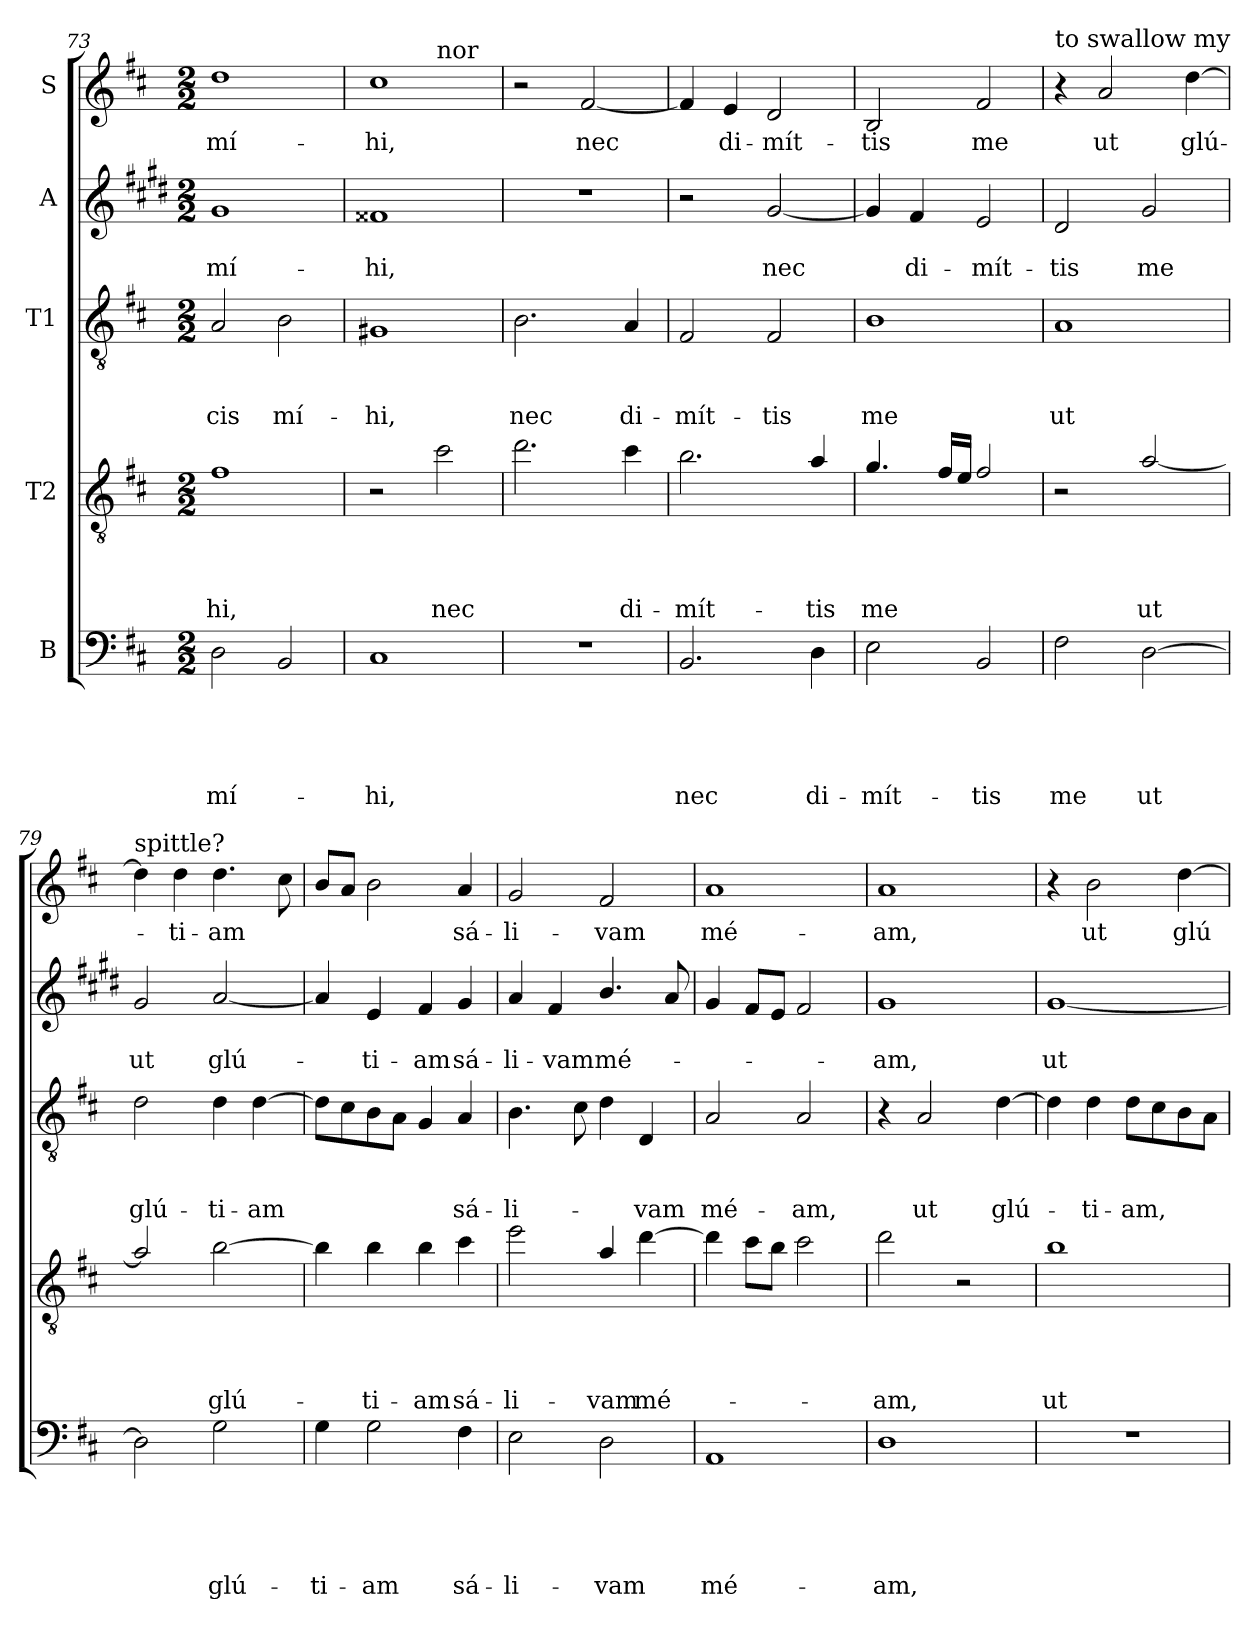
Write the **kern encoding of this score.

**kern	**text	**text	**text	**text	**text	**kern	**text	**text	**text	**text	**kern	**text	**text	**text	**kern	**text	**text	**kern	**text
*part5	*part5	*part5	*part5	*part5	*part5	*part4	*part4	*part4	*part4	*part4	*part3	*part3	*part3	*part3	*part2	*part2	*part2	*part1	*part1
*staff5	*staff5	*staff5	*staff5	*staff5	*staff5	*staff4	*staff4	*staff4	*staff4	*staff4	*staff3	*staff3	*staff3	*staff3	*staff2	*staff2	*staff2	*staff1	*staff1
*I"B	*	*	*	*	*	*I"T2	*	*	*	*	*I"T1	*	*	*	*I"A	*	*	*I"S	*
*clefF4	*	*	*	*	*	*clefGv2	*	*	*	*	*clefGv2	*	*	*	*clefG2	*	*	*clefG2	*
*	*	*	*	*	*	*ITrd8c14	*	*	*	*	*	*	*	*	*ITrd1c2	*	*	*	*
*k[f#c#]	*	*	*	*	*	*k[f#c#]	*	*	*	*	*k[f#c#]	*	*	*	*k[f#c#]	*	*	*k[f#c#]	*
*D:	*	*	*	*	*	*D:	*	*	*	*	*D:	*	*	*	*D:	*	*	*D:	*
*M2/2	*	*	*	*	*	*M2/2	*	*	*	*	*M2/2	*	*	*	*M2/2	*	*	*M2/2	*
=73	=73	=73	=73	=73	=73	=73	=73	=73	=73	=73	=73	=73	=73	=73	=73	=73	=73	=73	=73
!	!	!	!	!	!LO:LY:b	!	!	!	!	!LO:LY:b	!	!	!	!LO:LY:b	!	!	!LO:LY:b	!	!LO:LY:b
2D\	.	.	.	.	mí-	1F#	.	.	.	-hi,	2A/	.	.	-cis	1f#	.	mí-	1dd	mí-
!	!	!	!	!	!	!	!	!	!	!	!	!	!	!LO:LY:b	!	!	!	!	!
2BB/	.	.	.	.	.	.	.	.	.	.	2B\	.	.	mí-	.	.	.	.	.
=74	=74	=74	=74	=74	=74	=74	=74	=74	=74	=74	=74	=74	=74	=74	=74	=74	=74	=74	=74
!	!	!	!	!	!LO:LY:b	!	!	!	!	!	!	!	!	!LO:LY:b	!	!	!LO:LY:b	!	!LO:LY:b
*	*	*	*	*	*	*	*	*	*	*	*	*	*	*	*	*	*	*^	*
1C#	.	.	.	.	-hi,	2r	.	.	.	.	1G#X	.	.	-hi,	1e#X	.	-hi,	1cc#	2ryy	-hi,
!	!	!	!	!	!	!	!	!	!	!	!	!	!	!	!	!	!	!	!LO:TX:a:t=nor	!
!	!	!	!	!	!	!	!	!	!	!LO:LY:b	!	!	!	!	!	!	!	!	!	!
.	.	.	.	.	.	2c#\	.	.	.	nec	.	.	.	.	.	.	.	.	2ryy	.
=75	=75	=75	=75	=75	=75	=75	=75	=75	=75	=75	=75	=75	=75	=75	=75	=75	=75	=75	=75	=75
!	!	!	!	!	!	!	!	!	!	!	!	!	!	!	!	!	!	!LO:TX:a:t=send me away	!	!
!	!	!	!	!	!	!	!	!	!	!	!	!	!	!LO:LY:b	!	!	!	!	!	!
*	*	*	*	*	*	*	*	*	*	*	*	*	*	*	*	*	*	*v	*v	*
1r	.	.	.	.	.	2.d\	.	.	.	.	2.B\	.	.	nec	1r	.	.	2r	.
!	!	!	!	!	!	!	!	!	!	!	!	!	!	!	!	!	!	!	!LO:LY:b
.	.	.	.	.	.	.	.	.	.	.	.	.	.	.	.	.	.	[2f#/	nec
!	!	!	!	!	!	!	!	!	!	!LO:LY:b	!	!	!	!LO:LY:b	!	!	!	!	!
.	.	.	.	.	.	4c#\	.	.	.	di-	4A/	.	.	di-	.	.	.	.	.
!!LO:LB:g=z
=76	=76	=76	=76	=76	=76	=76	=76	=76	=76	=76	=76	=76	=76	=76	=76	=76	=76	=76	=76
!	!	!	!	!	!LO:LY:b	!	!	!	!	!LO:LY:b	!	!	!	!LO:LY:b	!	!	!	!	!
2.BB/	.	.	.	.	nec	2.B\	.	.	.	-mít-	2F#/	.	.	-mít-	2r	.	.	4f#/]	.
!	!	!	!	!	!	!	!	!	!	!	!	!	!	!	!	!	!	!	!LO:LY:b
.	.	.	.	.	.	.	.	.	.	.	.	.	.	.	.	.	.	4e/	di-
!	!	!	!	!	!	!	!	!	!	!	!	!	!	!LO:LY:b	!	!	!LO:LY:b	!	!LO:LY:b
.	.	.	.	.	.	.	.	.	.	.	2F#/	.	.	-tis	[2f#/	.	nec	2d/	-mít-
!	!	!	!	!	!LO:LY:b	!	!	!	!	!LO:LY:b	!	!	!	!	!	!	!	!	!
4D\	.	.	.	.	di-	4A/	.	.	.	-tis	.	.	.	.	.	.	.	.	.
=77	=77	=77	=77	=77	=77	=77	=77	=77	=77	=77	=77	=77	=77	=77	=77	=77	=77	=77	=77
!	!	!	!	!	!LO:LY:b	!	!	!	!	!LO:LY:b	!	!	!	!LO:LY:b	!	!	!	!	!LO:LY:b
2E\	.	.	.	.	-mít-	4.G/	.	.	.	me	1B	.	.	me	4f#/]	.	.	2B/	-tis
!	!	!	!	!	!	!	!	!	!	!	!	!	!	!	!	!	!LO:LY:b	!	!
.	.	.	.	.	.	.	.	.	.	.	.	.	.	.	4e/	.	di-	.	.
.	.	.	.	.	.	16F#/LL	.	.	.	.	.	.	.	.	.	.	.	.	.
.	.	.	.	.	.	16E/JJ	.	.	.	.	.	.	.	.	.	.	.	.	.
!	!	!	!	!	!LO:LY:b	!	!	!	!	!	!	!	!	!	!	!	!LO:LY:b	!	!LO:LY:b
2BB/	.	.	.	.	-tis	2F#/	.	.	.	.	.	.	.	.	2d/	.	-mít-	2f#/	me
=78	=78	=78	=78	=78	=78	=78	=78	=78	=78	=78	=78	=78	=78	=78	=78	=78	=78	=78	=78
!	!	!	!	!	!	!	!	!	!	!	!	!	!	!	!	!	!	!LO:TX:a:t=to swallow my	!
!	!	!	!	!	!LO:LY:b	!	!	!	!	!	!	!	!	!LO:LY:b	!	!	!LO:LY:b	!	!
2F#\	.	.	.	.	me	2r	.	.	.	.	1A	.	.	ut	2c#/	.	-tis	4r	.
!	!	!	!	!	!	!	!	!	!	!	!	!	!	!	!	!	!	!	!LO:LY:b
.	.	.	.	.	.	.	.	.	.	.	.	.	.	.	.	.	.	2a/	ut
!	!	!	!	!	!LO:LY:b	!	!	!	!	!LO:LY:b	!	!	!	!	!	!	!LO:LY:b	!	!
[2D\	.	.	.	.	ut	[2A/	.	.	.	ut	.	.	.	.	2f#/	.	me	.	.
!	!	!	!	!	!	!	!	!	!	!	!	!	!	!	!	!	!	!	!LO:LY:b
.	.	.	.	.	.	.	.	.	.	.	.	.	.	.	.	.	.	[4dd\	glú-
=79	=79	=79	=79	=79	=79	=79	=79	=79	=79	=79	=79	=79	=79	=79	=79	=79	=79	=79	=79
!	!	!	!	!	!	!	!	!	!	!	!	!	!	!	!	!	!	!LO:TX:a:t=spittle?	!
!	!	!	!	!	!	!	!	!	!	!	!	!	!	!LO:LY:b	!	!	!LO:LY:b	!	!
2D\]	.	.	.	.	.	2A/]	.	.	.	.	2d\	.	.	glú-	2f#/	.	ut	4dd\]	.
!	!	!	!	!	!	!	!	!	!	!	!	!	!	!	!	!	!	!	!LO:LY:b
.	.	.	.	.	.	.	.	.	.	.	.	.	.	.	.	.	.	4dd\	-ti-
!	!	!	!	!	!LO:LY:b	!	!	!	!	!LO:LY:b	!	!	!	!LO:LY:b	!	!	!LO:LY:b	!	!LO:LY:b
2G\	.	.	.	.	glú-	[2B\	.	.	.	glú-	4d\	.	.	-ti-	[2g/	.	glú-	4.dd\	-am
!	!	!	!	!	!	!	!	!	!	!	!	!	!	!LO:LY:b	!	!	!	!	!
.	.	.	.	.	.	.	.	.	.	.	[4d\	.	.	-am	.	.	.	.	.
.	.	.	.	.	.	.	.	.	.	.	.	.	.	.	.	.	.	8cc#\	.
=80	=80	=80	=80	=80	=80	=80	=80	=80	=80	=80	=80	=80	=80	=80	=80	=80	=80	=80	=80
!	!	!	!	!	!LO:LY:b	!	!	!	!	!	!	!	!	!	!	!	!	!	!
4G\	.	.	.	.	-ti-	4B\]	.	.	.	.	8d\L]	.	.	.	4g/]	.	.	8b/L	.
.	.	.	.	.	.	.	.	.	.	.	8c#\	.	.	.	.	.	.	8a/J	.
!	!	!	!	!	!LO:LY:b	!	!	!	!	!LO:LY:b	!	!	!	!	!	!	!LO:LY:b	!	!
2G\	.	.	.	.	-am	4B\	.	.	.	-ti-	8B\	.	.	.	4d/	.	-ti-	2b\	.
.	.	.	.	.	.	.	.	.	.	.	8A\J	.	.	.	.	.	.	.	.
!	!	!	!	!	!	!	!	!	!	!LO:LY:b	!	!	!	!	!	!	!LO:LY:b	!	!
.	.	.	.	.	.	4B\	.	.	.	-am	4G/	.	.	.	4e/	.	-am	.	.
!	!	!	!	!	!LO:LY:b	!	!	!	!	!LO:LY:b	!	!	!	!LO:LY:b	!	!	!LO:LY:b	!	!LO:LY:b
4F#\	.	.	.	.	sá-	4c#\	.	.	.	sá-	4A/	.	.	sá-	4f#/	.	sá-	4a/	sá-
=81	=81	=81	=81	=81	=81	=81	=81	=81	=81	=81	=81	=81	=81	=81	=81	=81	=81	=81	=81
!	!	!	!	!	!LO:LY:b	!	!	!	!	!LO:LY:b	!	!	!	!LO:LY:b	!	!	!LO:LY:b	!	!LO:LY:b
2E\	.	.	.	.	-li-	2e\	.	.	.	-li-	4.B\	.	.	-li-	4g/	.	-li-	2g/	-li-
!	!	!	!	!	!	!	!	!	!	!	!	!	!	!	!	!	!LO:LY:b	!	!
.	.	.	.	.	.	.	.	.	.	.	.	.	.	.	4e/	.	-vam	.	.
.	.	.	.	.	.	.	.	.	.	.	8c#\	.	.	.	.	.	.	.	.
!	!	!	!	!	!LO:LY:b	!	!	!	!	!LO:LY:b	!	!	!	!	!	!	!LO:LY:b	!	!LO:LY:b
2D\	.	.	.	.	-vam	4A/	.	.	.	-vam	4d\	.	.	.	4.a/	.	mé-	2f#/	-vam
!	!	!	!	!	!	!	!	!	!	!LO:LY:b	!	!	!	!LO:LY:b	!	!	!	!	!
.	.	.	.	.	.	[4d\	.	.	.	mé-	4D/	.	.	-vam	.	.	.	.	.
.	.	.	.	.	.	.	.	.	.	.	.	.	.	.	8g/	.	.	.	.
!!LO:PB:g=z
=82	=82	=82	=82	=82	=82	=82	=82	=82	=82	=82	=82	=82	=82	=82	=82	=82	=82	=82	=82
!	!	!	!	!	!LO:LY:b	!	!	!	!	!	!	!	!	!LO:LY:b	!	!	!	!	!LO:LY:b
1AA	.	.	.	.	mé-	4d\]	.	.	.	.	2A/	.	.	mé-	4f#/	.	.	1a	mé-
.	.	.	.	.	.	8c#\L	.	.	.	.	.	.	.	.	8e/L	.	.	.	.
.	.	.	.	.	.	8B\J	.	.	.	.	.	.	.	.	8d/J	.	.	.	.
!	!	!	!	!	!	!	!	!	!	!	!	!	!	!LO:LY:b	!	!	!	!	!
.	.	.	.	.	.	2c#\	.	.	.	.	2A/	.	.	-am,	2e/	.	.	.	.
=83	=83	=83	=83	=83	=83	=83	=83	=83	=83	=83	=83	=83	=83	=83	=83	=83	=83	=83	=83
!	!	!	!	!	!LO:LY:b	!	!	!	!	!LO:LY:b	!	!	!	!	!	!	!LO:LY:b	!	!LO:LY:b
1D	.	.	.	.	-am,	2d\	.	.	.	-am,	4r	.	.	.	1f#	.	-am,	1a	-am,
!	!	!	!	!	!	!	!	!	!	!	!	!	!	!LO:LY:b	!	!	!	!	!
.	.	.	.	.	.	.	.	.	.	.	2A/	.	.	ut	.	.	.	.	.
.	.	.	.	.	.	2r	.	.	.	.	.	.	.	.	.	.	.	.	.
!	!	!	!	!	!	!	!	!	!	!	!	!	!	!LO:LY:b	!	!	!	!	!
.	.	.	.	.	.	.	.	.	.	.	[4d\	.	.	glú-	.	.	.	.	.
=84	=84	=84	=84	=84	=84	=84	=84	=84	=84	=84	=84	=84	=84	=84	=84	=84	=84	=84	=84
!	!	!	!	!	!	!	!	!	!	!LO:LY:b	!	!	!	!	!	!	!LO:LY:b	!	!
1r	.	.	.	.	.	1B	.	.	.	ut	4d\]	.	.	.	[1f#	.	ut	4r	.
!	!	!	!	!	!	!	!	!	!	!	!	!	!	!LO:LY:b	!	!	!	!	!LO:LY:b
.	.	.	.	.	.	.	.	.	.	.	4d\	.	.	-ti-	.	.	.	2b\	ut
!	!	!	!	!	!	!	!	!	!	!	!	!	!	!LO:LY:b	!	!	!	!	!
.	.	.	.	.	.	.	.	.	.	.	8d\L	.	.	-am,	.	.	.	.	.
.	.	.	.	.	.	.	.	.	.	.	8c#\	.	.	.	.	.	.	.	.
!	!	!	!	!	!	!	!	!	!	!	!	!	!	!	!	!	!	!	!LO:LY:b
.	.	.	.	.	.	.	.	.	.	.	8B\	.	.	.	.	.	.	[4dd\	glú-
.	.	.	.	.	.	.	.	.	.	.	8A\J	.	.	.	.	.	.	.	.
=	=	=	=	=	=	=	=	=	=	=	=	=	=	=	=	=	=	=	=
*-	*-	*-	*-	*-	*-	*-	*-	*-	*-	*-	*-	*-	*-	*-	*-	*-	*-	*-	*-
